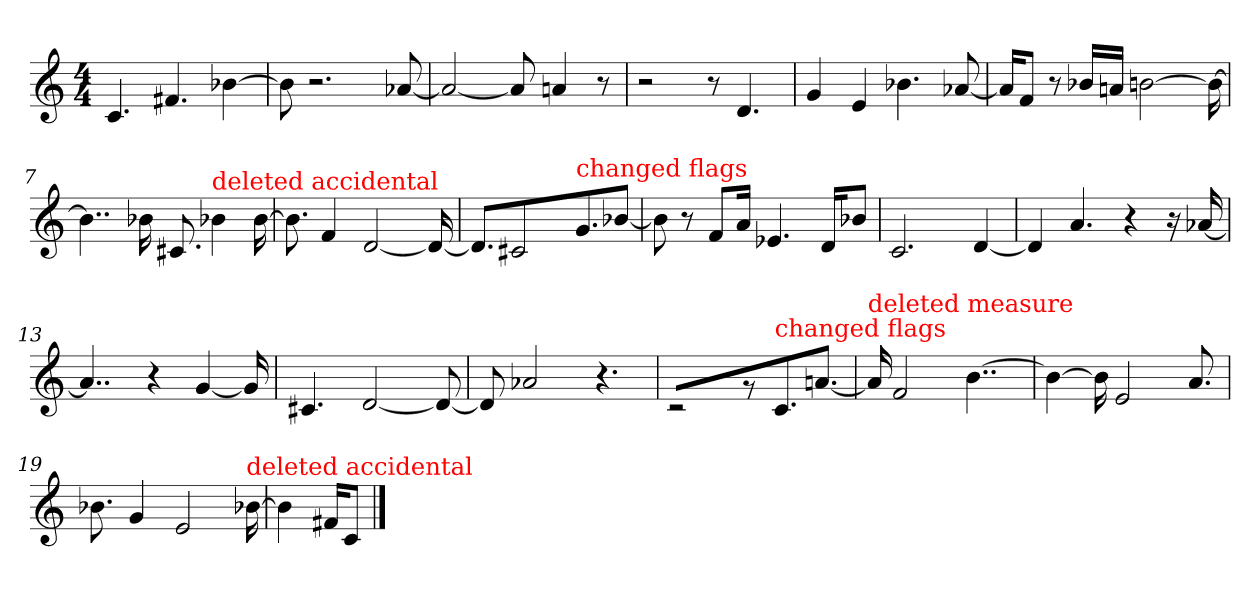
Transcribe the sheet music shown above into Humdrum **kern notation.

**kern
*part1
*staff1
*clefG2
*M4/4
=1
4.c
4.f#X
[4b-X
=2
8b-]
2.r
[8a-X
=3
2a-_
8a-]
4an
8r
=4
2r
8r
4.d
=5
4g
4e
4.b-X
[8a-X
=6
16a-/KL]
8f/J
8r
16b-X/LL
16an/JJ
[2bn
16b_
=7
4..b]
16b-X
8.c#X
!LO:TX:color=#FF0000:t=deleted accidental
4b-Xi
[16b-
=8
8.b-]
4f
[2d
16d_
=9
8.d]
2c#X
!LO:TX:color=#FF0000:t=changed flags
8.gi
[8b-XJ
=10
8b-]
8r
8f/L
16a/Jk
4.e-X
16d/KL
8b-X/J
=11
2.c
[4d
=12
4d]
4.a
4r
16r
[16a-X
=13
4..a-]
4r
[4g
16g]
=14
4.c#X
[2d
8d_
=15
8d]
2a-X
4.r
=16
2r
8r
!LO:TX:color=#FF0000:t=changed flags
8.ci
[8.anJ
=17
!LO:TX:color=#FF0000:t=deleted measure
16ai]
2fi
[4..bi
=18
4b_
16b]
2e
8.a
=19
8.b-X
4g
2e
!LO:TX:color=#FF0000:t=deleted accidental
[16b-Xi
=20
4b-]
16f#X/KL
8c/J
==
*-
